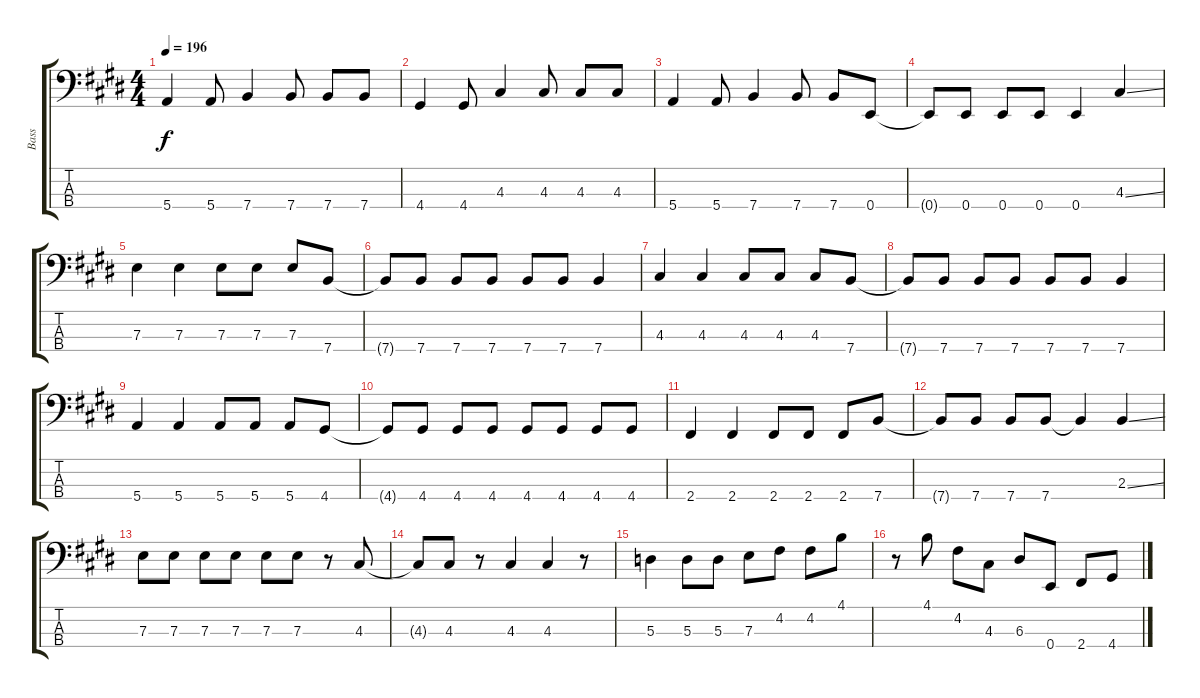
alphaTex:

\track ("Bass" "Bass") {instrument electricbassfinger}
\staff {score tabs}
\tuning (G2 D2 A1 E1) {hide}
\ts (4 4)
\tempo 196
\clef f4
\ks e
5.4.4{dy f} 5.4.8 7.4.4 7.4.8 7.4.8 7.4.8 |
\ks c#minor
4.4.4 4.4.8 4.3.4 4.3.8 4.3.8 4.3.8 |
5.4.4 5.4.8 7.4.4 7.4.8 7.4.8 0.4.8 |
0.4{t}.8 0.4.8 0.4.8 0.4.8 0.4.4 4.3{ss}.4 |
\ks e
7.3.4 7.3.4 7.3.8 7.3.8 7.3.8 7.4.8 |
\ks c#minor
7.4{t}.8 7.4.8 7.4.8 7.4.8 7.4.8 7.4.8 7.4.4 |
\ks e
4.3.4 4.3.4 4.3.8 4.3.8 4.3.8 7.4.8 |
\ks c#minor
7.4{t}.8 7.4.8 7.4.8 7.4.8 7.4.8 7.4.8 7.4.4 |
\ks e
5.4.4 5.4.4 5.4.8 5.4.8 5.4.8 4.4.8 |
\ks c#minor
4.4{t}.8 4.4.8 4.4.8 4.4.8 4.4.8 4.4.8 4.4.8 4.4.8 |
\ks e
2.4.4 2.4.4 2.4.8 2.4.8 2.4.8 7.4.8 |
\ks c#minor
7.4{t}.8 7.4.8 7.4.8 7.4.8 7.4{t}.4 2.3{ss}.4 |
\ks e
7.3.8 7.3.8 7.3.8 7.3.8 7.3.8 7.3.8 r.8 4.3.8 |
\ks c#minor
4.3{t}.8 4.3.8 r.8 4.3.4 4.3.4 r.8 |
\ks e
5.3.4 5.3.8 5.3.8 7.3.8 4.2.8 4.2.8 4.1.8 |
\ks c#minor
r.8 4.1.8 4.2.8 4.3.8 6.3.8 0.4.8 2.4.8 4.4.8
